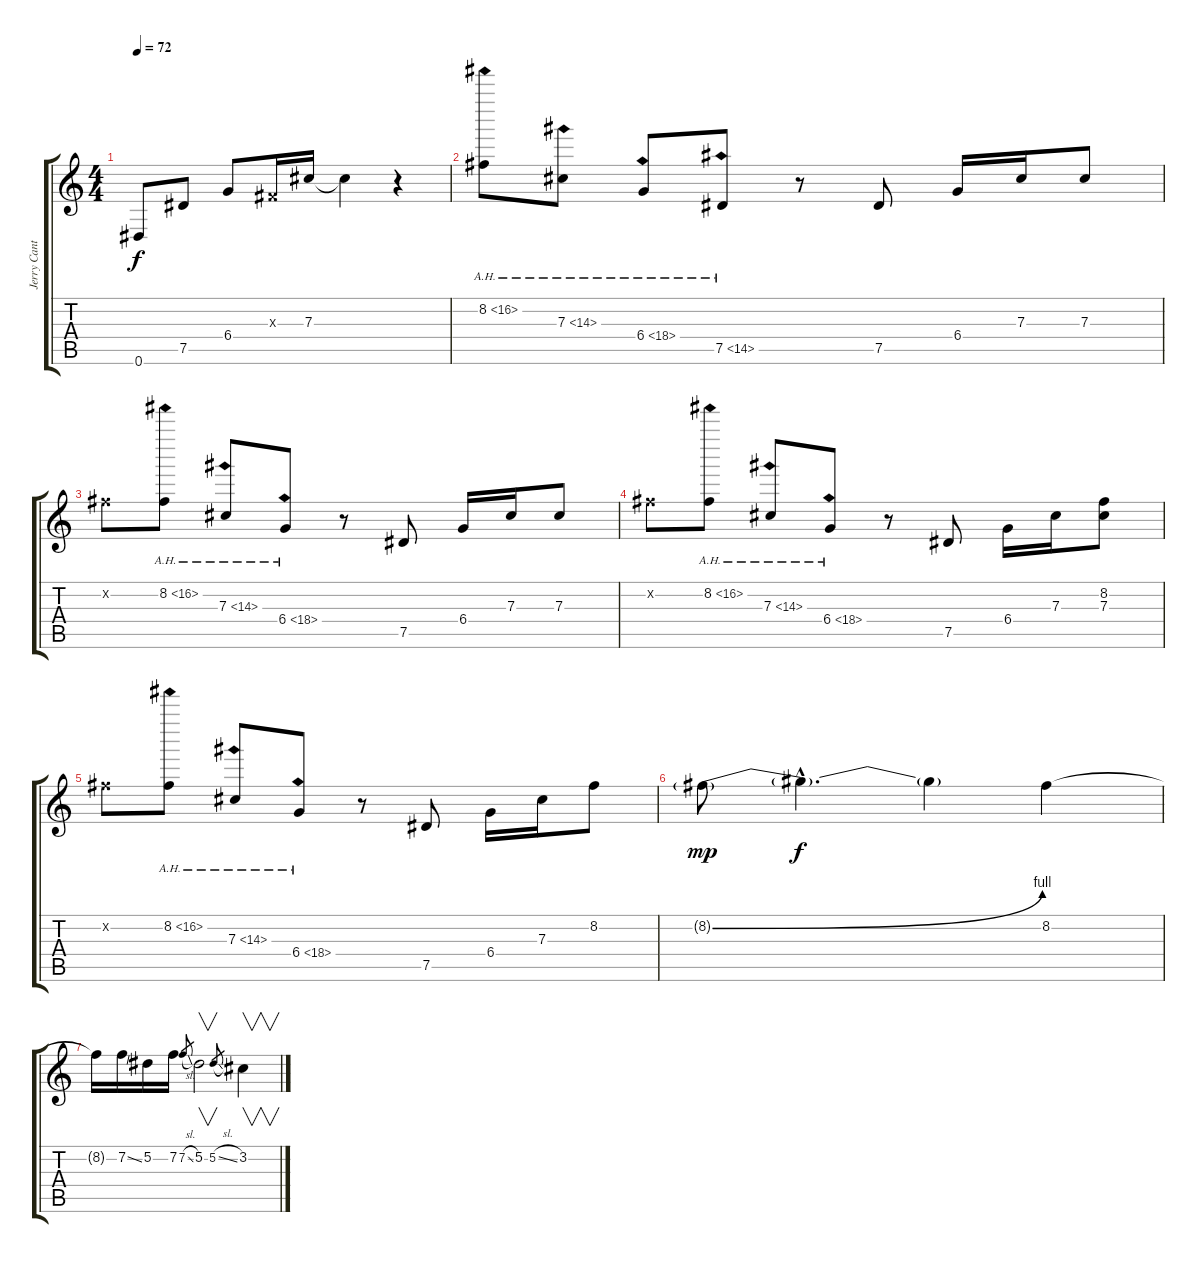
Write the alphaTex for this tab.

\track ("Jerry Cantrell - Guitar 2 - Talkbox" "Jerry Cant") {instrument overdrivenguitar}
\staff {score tabs}
\tuning (Eb4 Bb3 Gb3 Db3 Ab2 Eb2) {hide}
\ts (4 4)
\tempo 72
\clef g2
\ks c
0.6.8{dy f} 7.5.8 6.4.8 0.3{x}.16 7.3.16 7.3{t}.4 r.4 |
8.2{ah 8}.8 7.3{ah 7}.8 6.4{ah 12}.8 7.5{ah 7}.8 r.8 7.5.8 6.4.16 7.3.16 7.3.8 |
8.2{x}.8 8.2{ah 8}.8 7.3{ah 7}.8 6.4{ah 12}.8 r.8 7.5.8 6.4.16 7.3.16 7.3.8 |
8.2{x}.8{volume 8} 8.2{ah 8}.8 7.3{ah 7}.8 6.4{ah 12}.8 r.8 7.5.8 6.4.16 7.3.16 (8.2 7.3).8 |
8.2{x}.8 8.2{ah 8}.8 7.3{ah 7}.8 6.4{ah 12}.8 r.8 7.5.8 6.4.16 7.3.16 8.2.8 |
8.2{be (bend 0 0 60 4) g}.8{dy mp volume 1} 8.2{hac t}.4{d dy f} 8.2{t}.4 8.2.4 |
8.2{t}.16 7.2{ss}.16 5.2.16 7.2.16 7.2{sl}.8{gr} 5.2.2{v} 5.2{sl}.8{gr} 3.2.4{v}
